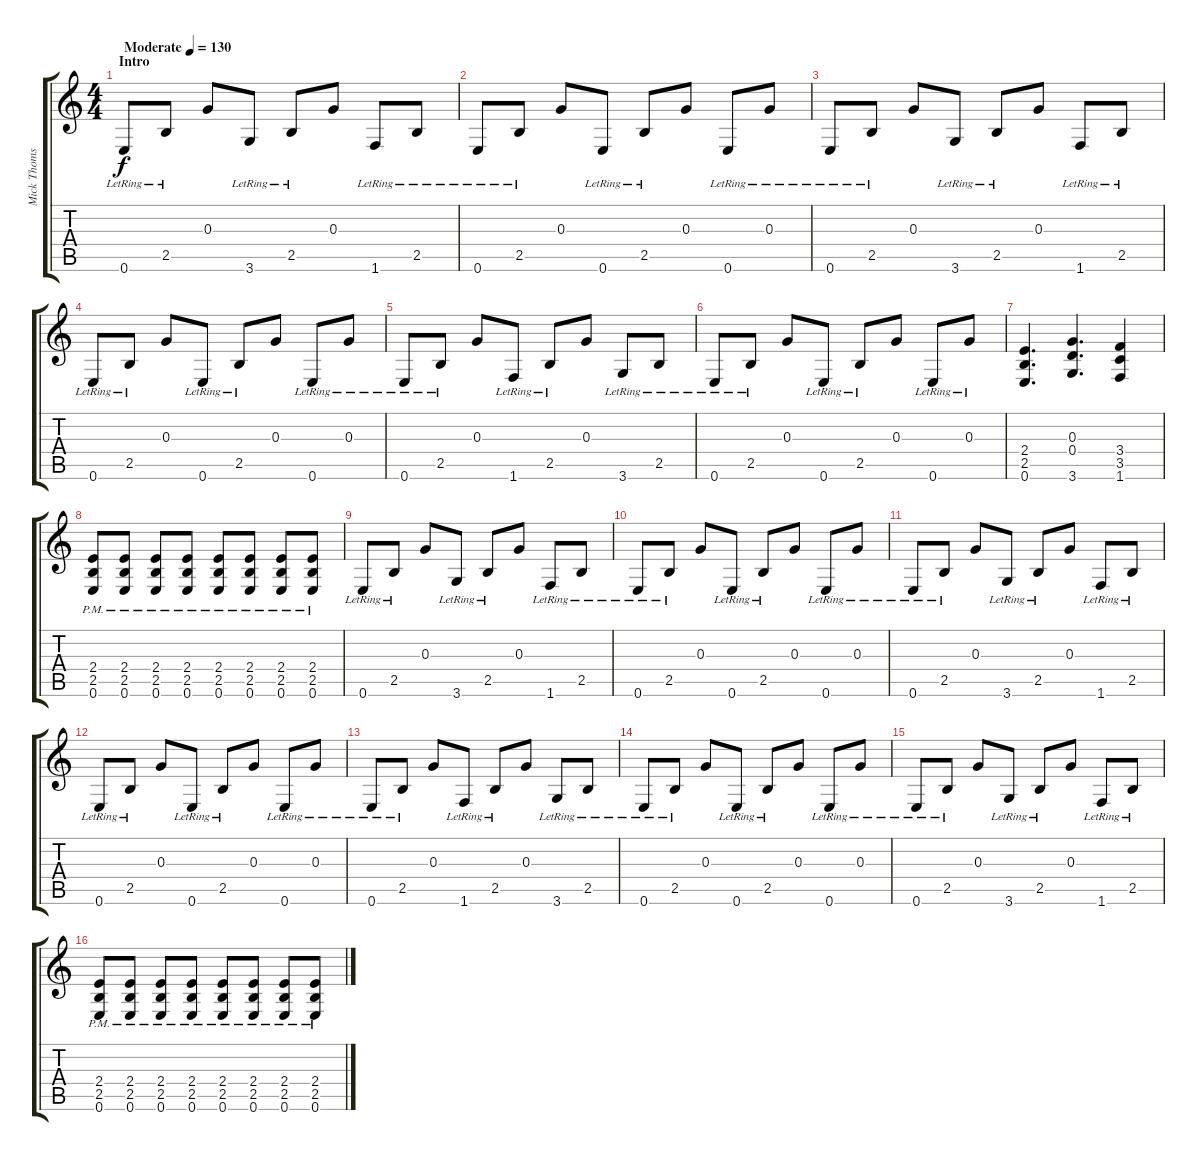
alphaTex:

\track ("Mick Thomson" "Mick Thoms") {instrument overdrivenguitar}
\staff {score tabs}
\tuning (E4 B3 G3 D3 A2 E2) {hide}
\ts (4 4)
\section ("" "Intro")
\tempo (130 "Moderate")
\clef g2
\ks c
0.6{lr}.8{dy f instrument overdrivenguitar} 2.5{lr}.8 0.3.8 3.6{lr}.8 2.5{lr}.8 0.3.8 1.6{lr}.8 2.5{lr}.8 |
0.6{lr}.8 2.5{lr}.8 0.3.8 0.6{lr}.8 2.5{lr}.8 0.3.8 0.6{lr}.8 0.3{lr}.8 |
0.6{lr}.8 2.5{lr}.8 0.3.8 3.6{lr}.8 2.5{lr}.8 0.3.8 1.6{lr}.8 2.5{lr}.8 |
0.6{lr}.8 2.5{lr}.8 0.3.8 0.6{lr}.8 2.5{lr}.8 0.3.8 0.6{lr}.8 0.3{lr}.8 |
0.6{lr}.8 2.5{lr}.8 0.3.8 1.6{lr}.8 2.5{lr}.8 0.3.8 3.6{lr}.8 2.5{lr}.8 |
0.6{lr}.8 2.5{lr}.8 0.3.8 0.6{lr}.8 2.5{lr}.8 0.3.8 0.6{lr}.8 0.3{lr}.8 |
(2.4 2.5 0.6).4{d} (0.3 0.4 3.6).4{d} (3.4 3.5 1.6).4 |
(2.4{pm} 2.5{pm} 0.6{pm}).8 (2.4{pm} 2.5{pm} 0.6{pm}).8 (2.4{pm} 2.5{pm} 0.6{pm}).8 (2.4{pm} 2.5{pm} 0.6{pm}).8 (2.4{pm} 2.5{pm} 0.6{pm}).8 (2.4{pm} 2.5{pm} 0.6{pm}).8 (2.4{pm} 2.5{pm} 0.6{pm}).8 (2.4{pm} 2.5{pm} 0.6{pm}).8 |
0.6{lr}.8 2.5{lr}.8 0.3.8 3.6{lr}.8 2.5{lr}.8 0.3.8 1.6{lr}.8 2.5{lr}.8 |
0.6{lr}.8 2.5{lr}.8 0.3.8 0.6{lr}.8 2.5{lr}.8 0.3.8 0.6{lr}.8 0.3{lr}.8 |
0.6{lr}.8 2.5{lr}.8 0.3.8 3.6{lr}.8 2.5{lr}.8 0.3.8 1.6{lr}.8 2.5{lr}.8 |
0.6{lr}.8 2.5{lr}.8 0.3.8 0.6{lr}.8 2.5{lr}.8 0.3.8 0.6{lr}.8 0.3{lr}.8 |
0.6{lr}.8 2.5{lr}.8 0.3.8 1.6{lr}.8 2.5{lr}.8 0.3.8 3.6{lr}.8 2.5{lr}.8 |
0.6{lr}.8 2.5{lr}.8 0.3.8 0.6{lr}.8 2.5{lr}.8 0.3.8 0.6{lr}.8 0.3{lr}.8 |
0.6{lr}.8 2.5{lr}.8 0.3.8 3.6{lr}.8 2.5{lr}.8 0.3.8 1.6{lr}.8 2.5{lr}.8 |
(2.4{pm} 2.5{pm} 0.6{pm}).8 (2.4{pm} 2.5{pm} 0.6{pm}).8 (2.4{pm} 2.5{pm} 0.6{pm}).8 (2.4{pm} 2.5{pm} 0.6{pm}).8 (2.4{pm} 2.5{pm} 0.6{pm}).8 (2.4{pm} 2.5{pm} 0.6{pm}).8 (2.4{pm} 2.5{pm} 0.6{pm}).8 (2.4{pm} 2.5{pm} 0.6{pm}).8
